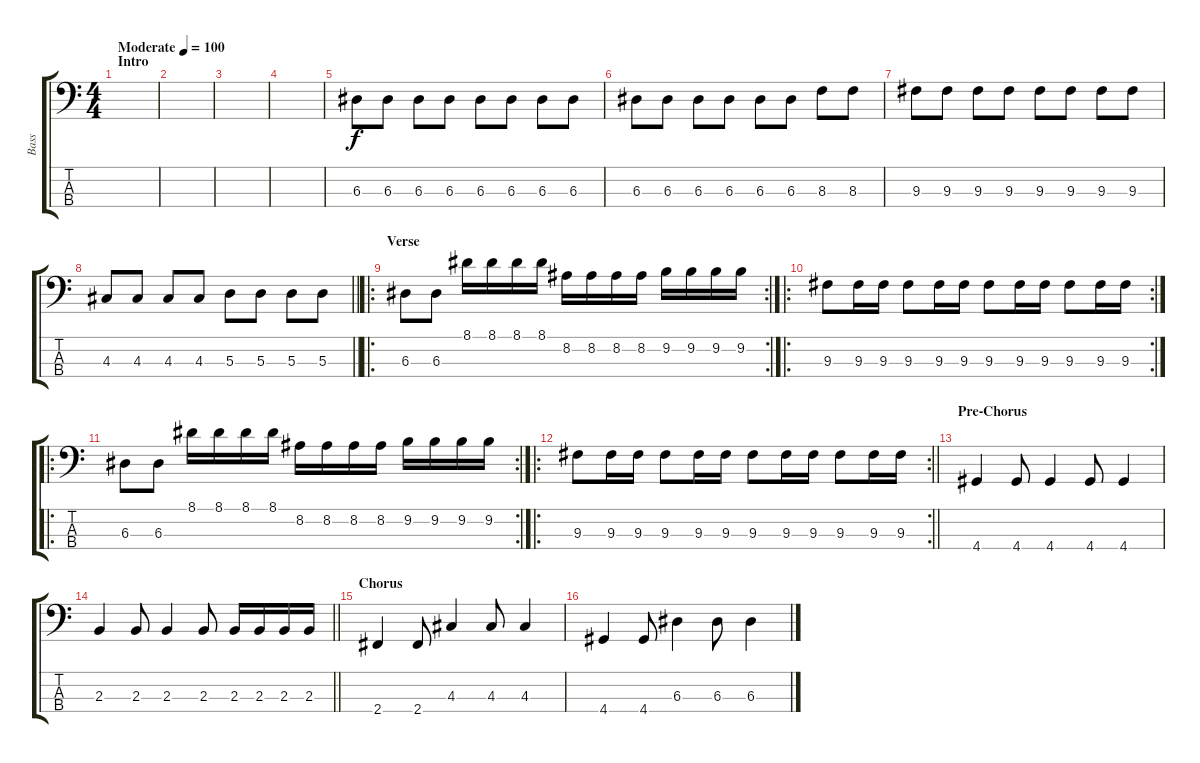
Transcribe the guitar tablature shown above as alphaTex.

\track ("Bass" "Bass") {instrument electricbassfinger}
\staff {score tabs}
\tuning (G2 D2 A1 E1) {hide}
\ts (4 4)
\section ("" "Intro")
\tempo (100 "Moderate")
\clef f4
\ks c
|
|
|
|
6.3.8 6.3.8 6.3.8 6.3.8 6.3.8 6.3.8 6.3.8 6.3.8 |
6.3.8 6.3.8 6.3.8 6.3.8 6.3.8 6.3.8 8.3.8 8.3.8 |
9.3.8 9.3.8 9.3.8 9.3.8 9.3.8 9.3.8 9.3.8 9.3.8 |
\barLineRight lightlight
4.3.8 4.3.8 4.3.8 4.3.8 5.3.8 5.3.8 5.3.8 5.3.8 |
\ro
\rc 2
\section ("" "Verse")
6.3.8 6.3.8 8.1.16 8.1.16 8.1.16 8.1.16 8.2.16 8.2.16 8.2.16 8.2.16 9.2.16 9.2.16 9.2.16 9.2.16 |
\ro
\rc 2
9.3.8 9.3.16 9.3.16 9.3.8 9.3.16 9.3.16 9.3.8 9.3.16 9.3.16 9.3.8 9.3.16 9.3.16 |
\ro
\rc 2
6.3.8 6.3.8 8.1.16 8.1.16 8.1.16 8.1.16 8.2.16 8.2.16 8.2.16 8.2.16 9.2.16 9.2.16 9.2.16 9.2.16 |
\ro
\rc 2
\barLineRight lightlight
9.3.8 9.3.16 9.3.16 9.3.8 9.3.16 9.3.16 9.3.8 9.3.16 9.3.16 9.3.8 9.3.16 9.3.16 |
\section ("" "Pre-Chorus")
4.4.4 4.4.8 4.4.4 4.4.8 4.4.4 |
\barLineRight lightlight
2.3.4 2.3.8 2.3.4 2.3.8 2.3.16 2.3.16 2.3.16 2.3.16 |
\section ("" "Chorus")
2.4.4 2.4.8 4.3.4 4.3.8 4.3.4 |
4.4.4 4.4.8 6.3.4 6.3.8 6.3.4
